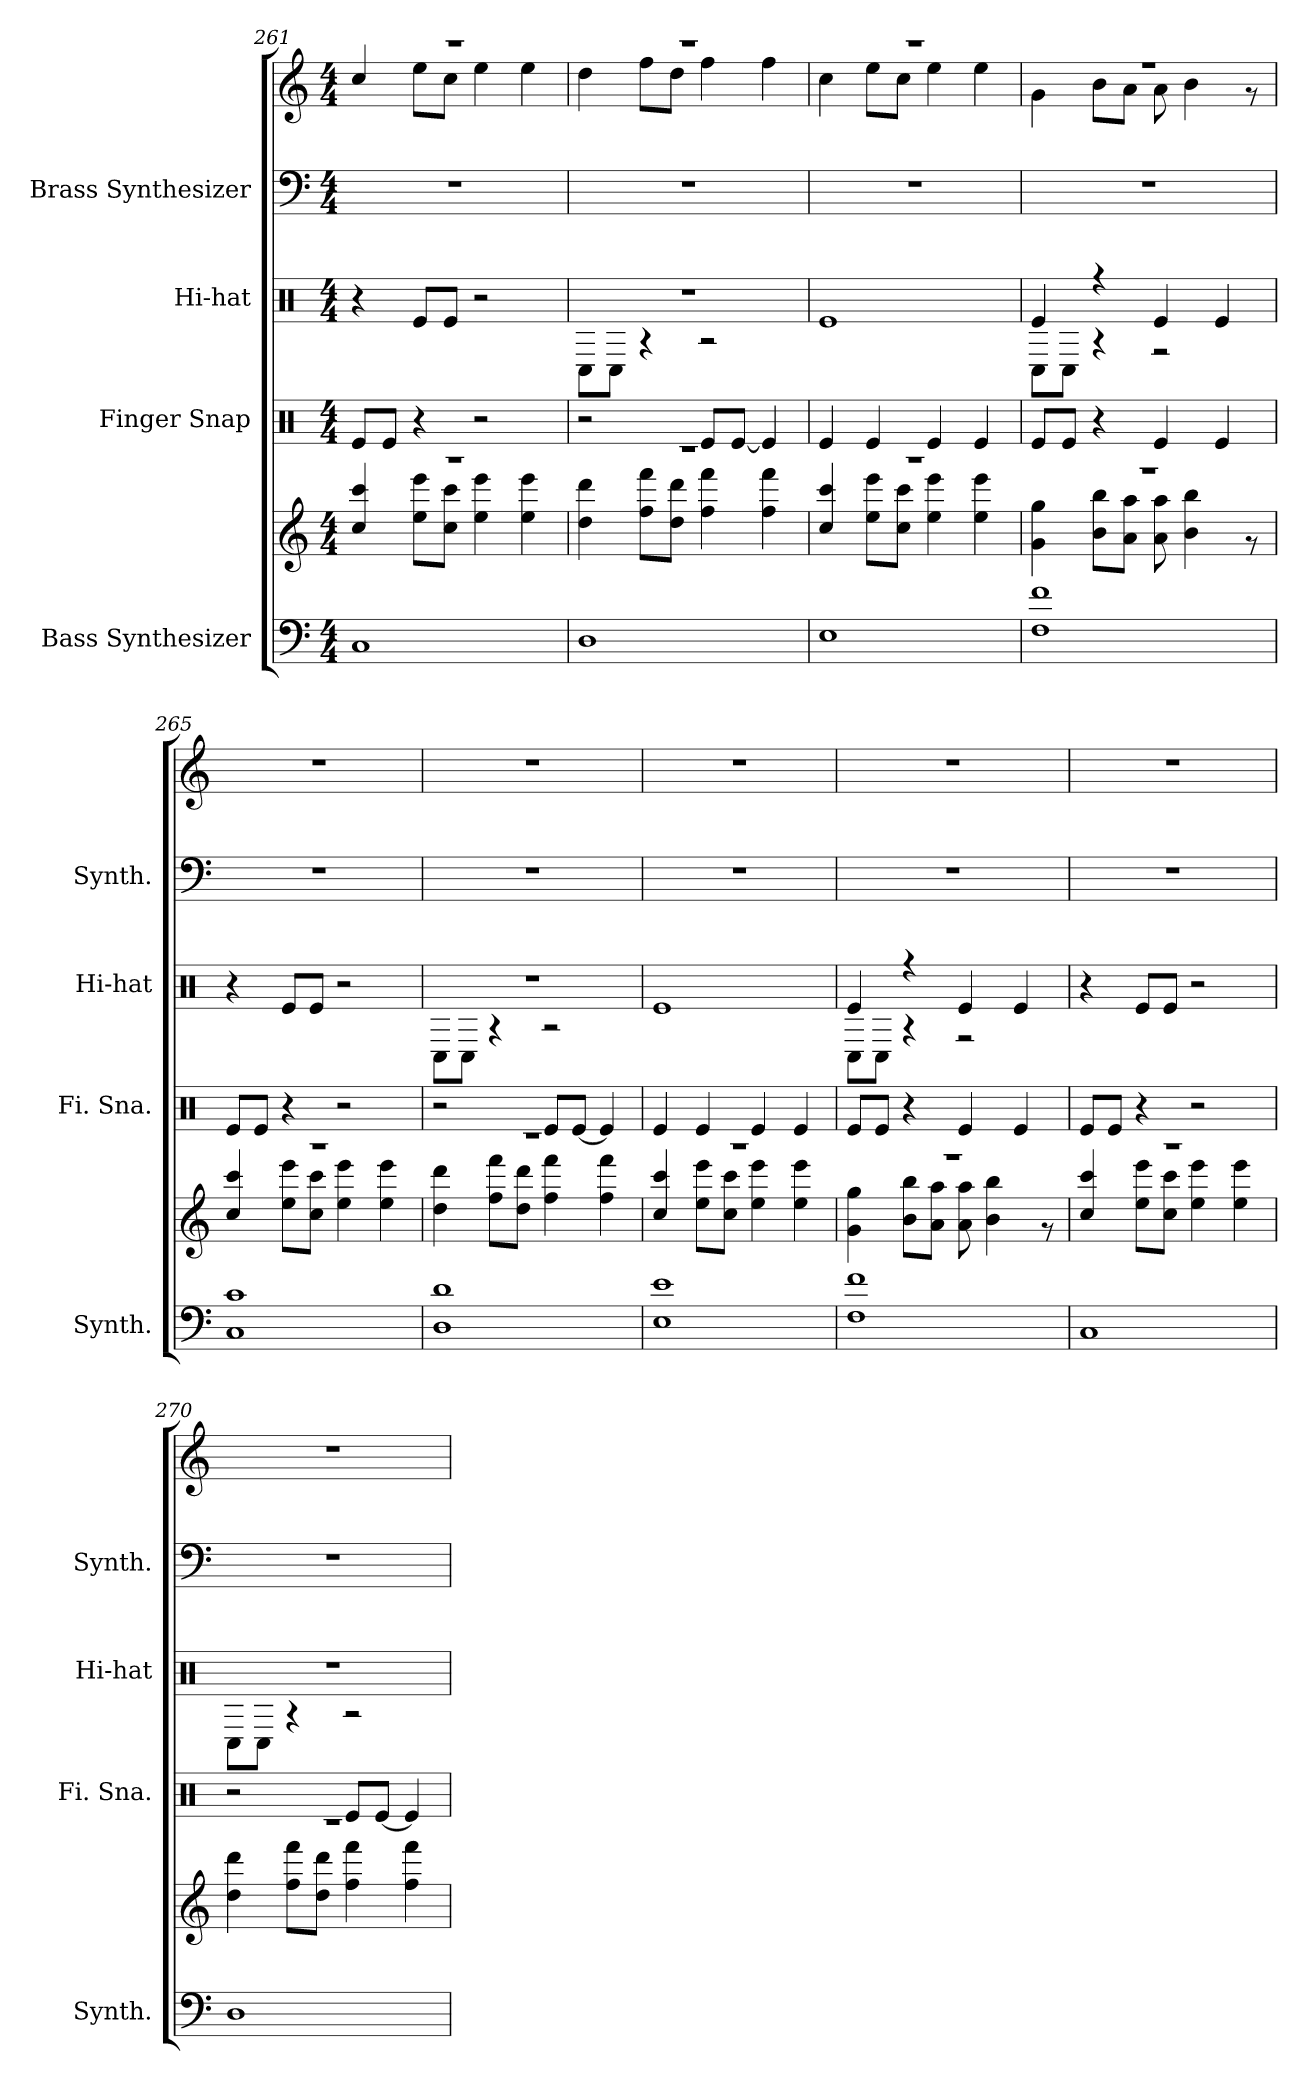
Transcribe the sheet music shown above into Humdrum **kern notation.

**kern	**kern	**kern	**kern	**kern	**kern
*part4	*part4	*part3	*part2	*part1	*part1
*staff6	*staff5	*staff4	*staff3	*staff2	*staff1
*I"Bass Synthesizer	*	*I"Finger Snap	*I"Hi-hat	*I"Brass Synthesizer	*
*I'Synth.	*	*I'Fi. Sna.	*I'Hi-hat	*I'Synth.	*
*clefF4	*clefG2	*clefX	*clefX	*clefF4	*clefG2
*k[]	*k[]	*k[]	*k[]	*k[]	*k[]
*M4/4	*M4/4	*M4/4	*M4/4	*M4/4	*M4/4
=261	=261	=261	=261	=261	=261
*	*^	*	*	*	*^
1C	1r	4cc/ 4ccc/	8Re/L	4r	1r	1r	4cc/
.	.	.	8Re/J	.	.	.	.
.	.	8ee\ 8eee\L	4r	8Re/L	.	.	8ee\L
.	.	8cc\ 8ccc\J	.	8Re/J	.	.	8cc\J
.	.	4ee\ 4eee\	2r	2r	.	.	4ee\
.	.	4ee\ 4eee\	.	.	.	.	4ee\
=262	=262	=262	=262	=262	=262	=262	=262
*	*	*	*	*^	*	*	*
1D	1r	4dd\ 4ddd\	2r	1r	8RC\L	1r	1r	4dd\
.	.	.	.	.	8RC\J	.	.	.
.	.	8ff\ 8fff\L	.	.	4r	.	.	8ff\L
.	.	8dd\ 8ddd\J	.	.	.	.	.	8dd\J
.	.	4ff\ 4fff\	8Re/L	.	2r	.	.	4ff\
.	.	.	[8Re/J	.	.	.	.	.
.	.	4ff\ 4fff\	4Re/]	.	.	.	.	4ff\
*	*	*	*	*v	*v	*	*	*
=263	=263	=263	=263	=263	=263	=263	=263
1E	1r	4cc/ 4ccc/	4Re/	1Re	1r	1r	4cc\
.	.	8ee\ 8eee\L	4Re/	.	.	.	8ee\L
.	.	8cc\ 8ccc\J	.	.	.	.	8cc\J
.	.	4ee\ 4eee\	4Re/	.	.	.	4ee\
.	.	4ee\ 4eee\	4Re/	.	.	.	4ee\
!!LO:LB:g=z	!!
=264	=264	=264	=264	=264	=264	=264	=264
*	*	*	*	*^	*	*	*
1F 1f	1r	4g\ 4gg\	8Re/L	4Re/	8RC\L	1r	1r	4g\
.	.	.	8Re/J	.	8RC\J	.	.	.
.	.	8b\ 8bb\L	4r	4r	4r	.	.	8b\L
.	.	8a\ 8aa\J	.	.	.	.	.	8a\J
.	.	8a\ 8aa\	4Re/	4Re/	2r	.	.	8a\
.	.	4b\ 4bb\	.	.	.	.	.	4b\
.	.	.	4Re/	4Re/	.	.	.	.
.	.	8r	.	.	.	.	.	8r
*	*	*	*	*v	*v	*	*v	*v
=265	=265	=265	=265	=265	=265	=265
1C 1c	1r	4cc/ 4ccc/	8Re/L	4r	1r	1r
.	.	.	8Re/J	.	.	.
.	.	8ee\ 8eee\L	4r	8Re/L	.	.
.	.	8cc\ 8ccc\J	.	8Re/J	.	.
.	.	4ee\ 4eee\	2r	2r	.	.
.	.	4ee\ 4eee\	.	.	.	.
=266	=266	=266	=266	=266	=266	=266
*	*	*	*	*^	*	*
1D 1d	1r	4dd\ 4ddd\	2r	1r	8RC\L	1r	1r
.	.	.	.	.	8RC\J	.	.
.	.	8ff\ 8fff\L	.	.	4r	.	.
.	.	8dd\ 8ddd\J	.	.	.	.	.
.	.	4ff\ 4fff\	8Re/L	.	2r	.	.
.	.	.	[8Re/J	.	.	.	.
.	.	4ff\ 4fff\	4Re/]	.	.	.	.
*	*	*	*	*v	*v	*	*
=267	=267	=267	=267	=267	=267	=267
1E 1e	1r	4cc/ 4ccc/	4Re/	1Re	1r	1r
.	.	8ee\ 8eee\L	4Re/	.	.	.
.	.	8cc\ 8ccc\J	.	.	.	.
.	.	4ee\ 4eee\	4Re/	.	.	.
.	.	4ee\ 4eee\	4Re/	.	.	.
!!LO:PB:g=z
=268	=268	=268	=268	=268	=268	=268
*	*	*	*	*^	*	*
1F 1f	1r	4g\ 4gg\	8Re/L	4Re/	8RC\L	1r	1r
.	.	.	8Re/J	.	8RC\J	.	.
.	.	8b\ 8bb\L	4r	4r	4r	.	.
.	.	8a\ 8aa\J	.	.	.	.	.
.	.	8a\ 8aa\	4Re/	4Re/	2r	.	.
.	.	4b\ 4bb\	.	.	.	.	.
.	.	.	4Re/	4Re/	.	.	.
.	.	8r	.	.	.	.	.
*	*	*	*	*v	*v	*	*
=269	=269	=269	=269	=269	=269	=269
1C	1r	4cc/ 4ccc/	8Re/L	4r	1r	1r
.	.	.	8Re/J	.	.	.
.	.	8ee\ 8eee\L	4r	8Re/L	.	.
.	.	8cc\ 8ccc\J	.	8Re/J	.	.
.	.	4ee\ 4eee\	2r	2r	.	.
.	.	4ee\ 4eee\	.	.	.	.
=270	=270	=270	=270	=270	=270	=270
*	*	*	*	*^	*	*
1D	1r	4dd\ 4ddd\	2r	1r	8RC\L	1r	1r
.	.	.	.	.	8RC\J	.	.
.	.	8ff\ 8fff\L	.	.	4r	.	.
.	.	8dd\ 8ddd\J	.	.	.	.	.
.	.	4ff\ 4fff\	8Re/L	.	2r	.	.
.	.	.	[8Re/J	.	.	.	.
.	.	4ff\ 4fff\	4Re/]	.	.	.	.
*	*v	*v	*	*v	*v	*	*
=	=	=	=	=	=
*-	*-	*-	*-	*-	*-
